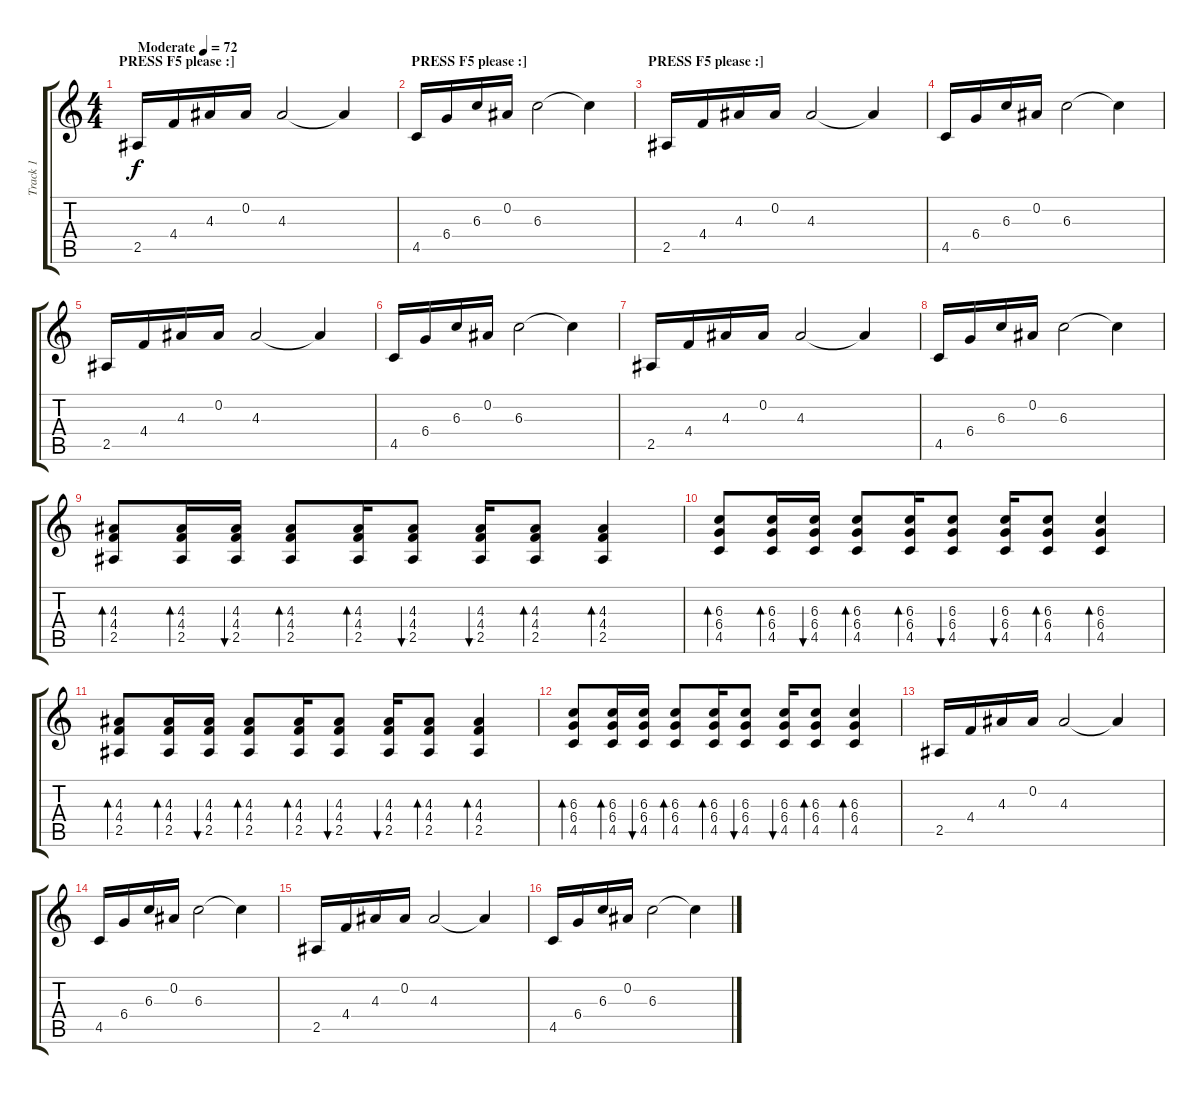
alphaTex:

\track ("Track 1" "Track 1") {instrument acousticguitarsteel}
\staff {score tabs}
\tuning (Eb4 Bb3 Gb3 Db3 Ab2 Eb2) {hide}
\ts (4 4)
\section ("" "PRESS F5 please :]")
\tempo (72 "Moderate")
\clef g2
\ks c
2.5.16{dy f instrument acousticguitarsteel} 4.4.16 4.3.16 0.2.16 4.3.2 4.3{t}.4 |
\section ("" "PRESS F5 please :]")
4.5.16 6.4.16 6.3.16 0.2.16 6.3.2 6.3{t}.4 |
\section ("" "PRESS F5 please :]")
2.5.16 4.4.16 4.3.16 0.2.16 4.3.2 4.3{t}.4 |
4.5.16 6.4.16 6.3.16 0.2.16 6.3.2 6.3{t}.4 |
2.5.16 4.4.16 4.3.16 0.2.16 4.3.2 4.3{t}.4 |
4.5.16 6.4.16 6.3.16 0.2.16 6.3.2 6.3{t}.4 |
2.5.16 4.4.16 4.3.16 0.2.16 4.3.2 4.3{t}.4 |
4.5.16 6.4.16 6.3.16 0.2.16 6.3.2 6.3{t}.4 |
(4.3 4.4 2.5).8{bd 120} (4.3 4.4 2.5).16{bd 120} (4.3 4.4 2.5).16{bu 120} (4.3 4.4 2.5).8{bd 120} (4.3 4.4 2.5).16{bd 120} (4.3 4.4 2.5).8{bu 120} (4.3 4.4 2.5).16{bu 120} (4.3 4.4 2.5).8{bd 120} (4.3 4.4 2.5).4{bd 120} |
(6.3 6.4 4.5).8{bd 120} (6.3 6.4 4.5).16{bd 120} (6.3 6.4 4.5).16{bu 120} (6.3 6.4 4.5).8{bd 120} (6.3 6.4 4.5).16{bd 120} (6.3 6.4 4.5).8{bu 120} (6.3 6.4 4.5).16{bu 120} (6.3 6.4 4.5).8{bd 120} (6.3 6.4 4.5).4{bd 120} |
(4.3 4.4 2.5).8{bd 120} (4.3 4.4 2.5).16{bd 120} (4.3 4.4 2.5).16{bu 120} (4.3 4.4 2.5).8{bd 120} (4.3 4.4 2.5).16{bd 120} (4.3 4.4 2.5).8{bu 120} (4.3 4.4 2.5).16{bu 120} (4.3 4.4 2.5).8{bd 120} (4.3 4.4 2.5).4{bd 120} |
(6.3 6.4 4.5).8{bd 120} (6.3 6.4 4.5).16{bd 120} (6.3 6.4 4.5).16{bu 120} (6.3 6.4 4.5).8{bd 120} (6.3 6.4 4.5).16{bd 120} (6.3 6.4 4.5).8{bu 120} (6.3 6.4 4.5).16{bu 120} (6.3 6.4 4.5).8{bd 120} (6.3 6.4 4.5).4{bd 120} |
2.5.16 4.4.16 4.3.16 0.2.16 4.3.2 4.3{t}.4 |
4.5.16 6.4.16 6.3.16 0.2.16 6.3.2 6.3{t}.4 |
2.5.16 4.4.16 4.3.16 0.2.16 4.3.2 4.3{t}.4 |
4.5.16 6.4.16 6.3.16 0.2.16 6.3.2 6.3{t}.4
